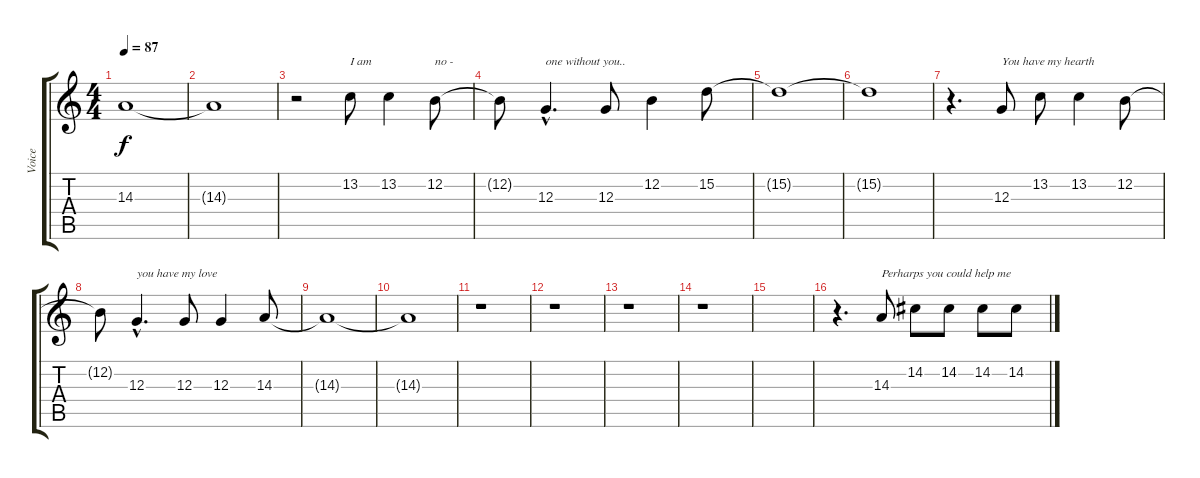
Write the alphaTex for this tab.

\track ("Voice" "Voice") {instrument clarinet}
\staff {score tabs}
\tuning (E4 B3 G3 D3 A2 E2) {hide}
\ts (4 4)
\tempo 87
\clef g2
\ks c
14.3{t}.1{dy f} |
14.3{t}.1 |
r.2 13.2.8{txt "I am"} 13.2.4 12.2.8{txt "no -"} |
12.2{t}.8 12.3{hac}.4{d txt "one without you.."} 12.3.8 12.2.4 15.2.8 |
15.2{t}.1 |
15.2{t}.1 |
r.4{d} 12.3.8{txt "You have my hearth"} 13.2.8 13.2.4 12.2.8 |
12.2{t}.8 12.3{hac}.4{d txt "you have my love"} 12.3.8 12.3.4 14.3.8 |
14.3{t}.1 |
14.3{t}.1 |
r.1 |
r.1 |
r.1 |
r.1 |
|
r.4{d} 14.3.8{txt "Perharps you could help me"} 14.2.8 14.2.8 14.2.8 14.2.8
